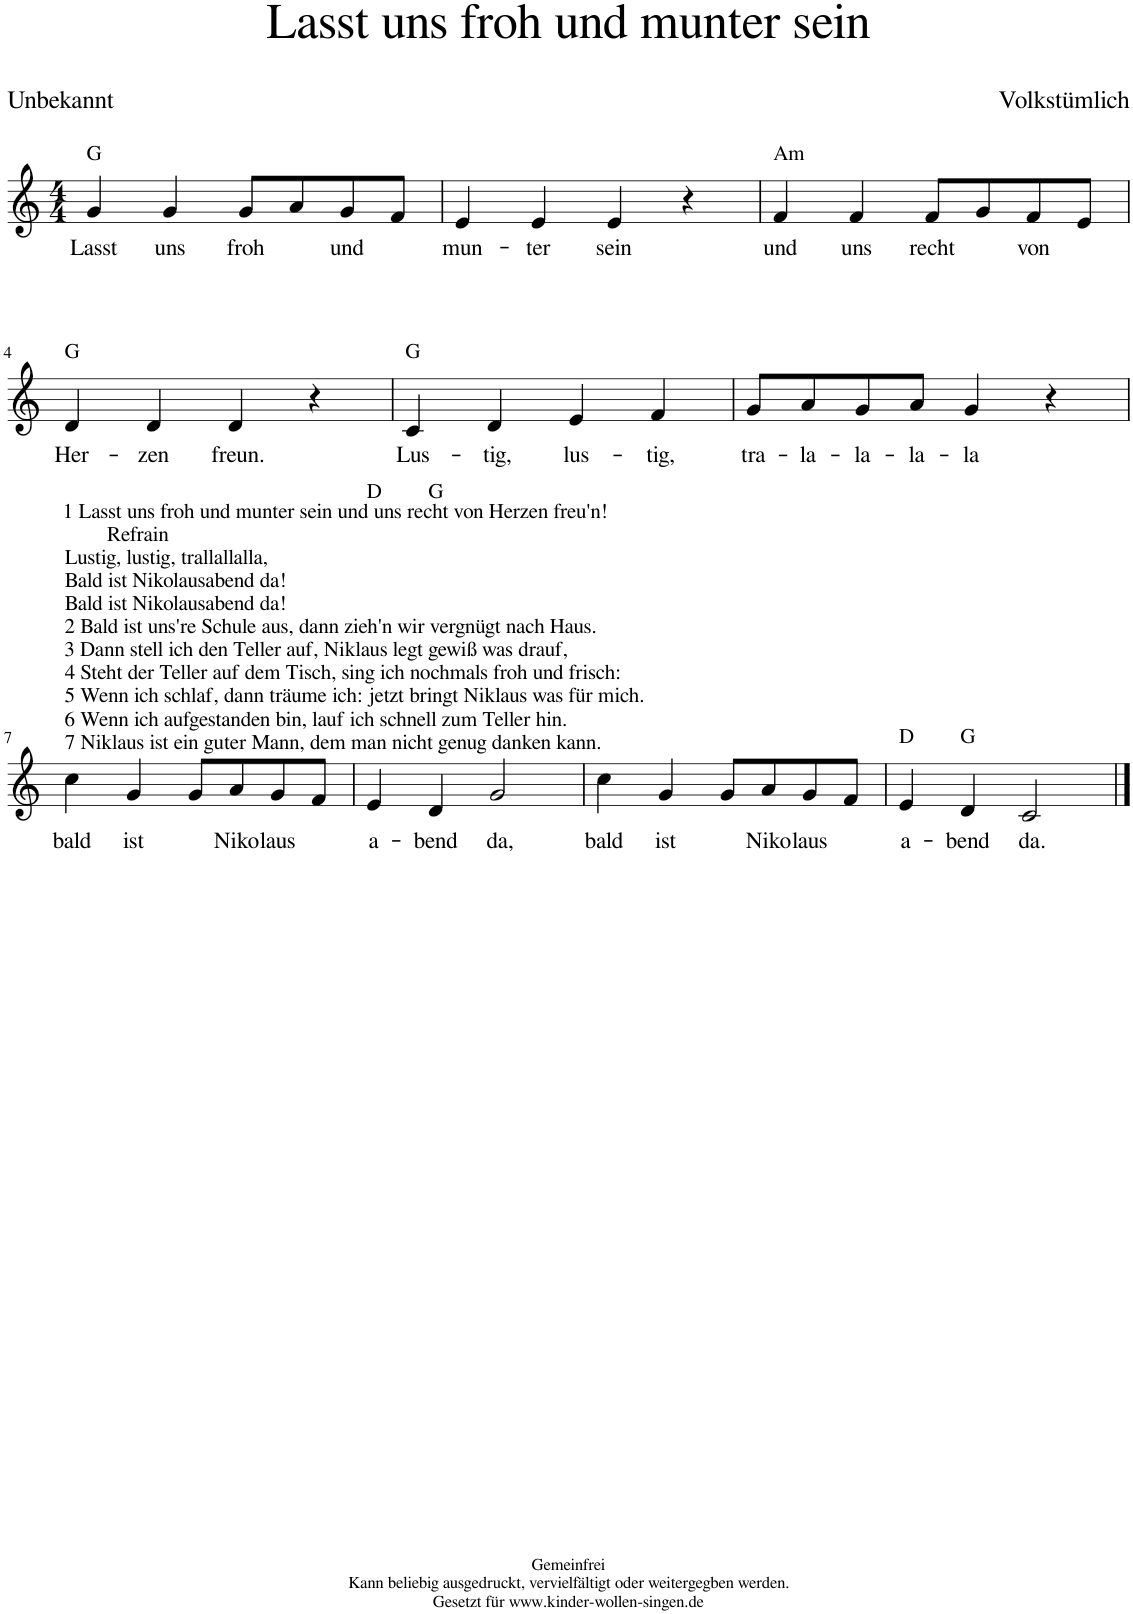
**kern	**text
*part1	*part1
*staff1	*staff1
*I"Voice	*
*clefG2	*
*k[]	*
*M4/4	*
=1	=1
!LO:TX:a:t=G	!
!	!LO:LY:b
4g/	Lasst
!	!LO:LY:b
4g/	uns
!	!LO:LY:b
8g/L	froh
8a/	.
!	!LO:LY:b
8g/	und
8f/J	.
=2	=2
!	!LO:LY:b
4e/	mun-
!	!LO:LY:b
4e/	ter
!	!LO:LY:b
4e/	sein
4r	.
=3	=3
!LO:TX:a:t=Am	!
!	!LO:LY:b
4f/	und
!	!LO:LY:b
4f/	uns
!	!LO:LY:b
8f/L	recht
8g/	.
!	!LO:LY:b
8f/	von
8e/J	.
!!LO:LB:g=z
=4	=4
!LO:TX:a:t=G	!
!	!LO:LY:b
4d/	Her-
!	!LO:LY:b
4d/	zen
!	!LO:LY:b
4d/	freun.
4r	.
=5	=5
!LO:TX:a:t=G	!
!	!LO:LY:b
4c/	Lus-
!	!LO:LY:b
4d/	tig,
!	!LO:LY:b
4e/	lus-
!	!LO:LY:b
4f/	tig,
=6	=6
!	!LO:LY:b
8g/L	tra-
!	!LO:LY:b
8a/	la-
!	!LO:LY:b
8g/	la-
!	!LO:LY:b
8a/J	la-
!	!LO:LY:b
4g/	la
4r	.
!!LO:LB:g=z
=7	=7
!LO:TX:a:t=1 Lasst uns froh und munter sein und uns recht von Herzen freu'n!	!
!LO:TX:a:t=Refrain	!
!LO:TX:a:t=Lustig, lustig, trallallalla,	!
!LO:TX:a:t=Bald ist Nikolausabend da!	!
!LO:TX:a:t=Bald ist Nikolausabend da!	!
!LO:TX:a:t=2 Bald ist uns're Schule aus, dann zieh'n wir vergnügt nach Haus.	!
!LO:TX:a:t=3 Dann stell ich den Teller auf, Niklaus legt gewiß was drauf,	!
!LO:TX:a:t=4 Steht der Teller auf dem Tisch, sing ich nochmals froh und frisch&colon;	!
!LO:TX:a:t=5 Wenn ich schlaf, dann träume ich&colon; jetzt bringt Niklaus was für mich.	!
!LO:TX:a:t=6 Wenn ich aufgestanden bin, lauf ich schnell zum Teller hin.	!
!LO:TX:a:t=7 Niklaus ist ein guter Mann, dem man nicht genug danken kann.	!
!	!LO:LY:b
4cc\	bald
!	!LO:LY:b
4g/	ist
8g/L	.
!	!LO:LY:b
8a/	Niko-
!	!LO:LY:b
8g/	laus
8f/J	.
=8	=8
!LO:TX:a:t=D	!
!	!LO:LY:b
4e/	a-
!LO:TX:a:t=G	!
!	!LO:LY:b
4d/	bend
!	!LO:LY:b
2g/	da,
=9	=9
!	!LO:LY:b
4cc\	bald
!	!LO:LY:b
4g/	ist
8g/L	.
!	!LO:LY:b
8a/	Niko-
!	!LO:LY:b
8g/	laus
8f/J	.
=10	=10
!LO:TX:a:t=D	!
!	!LO:LY:b
4e/	a-
!LO:TX:a:t=G	!
!	!LO:LY:b
4d/	bend
!	!LO:LY:b
2c/	da.
==	==
*-	*-
